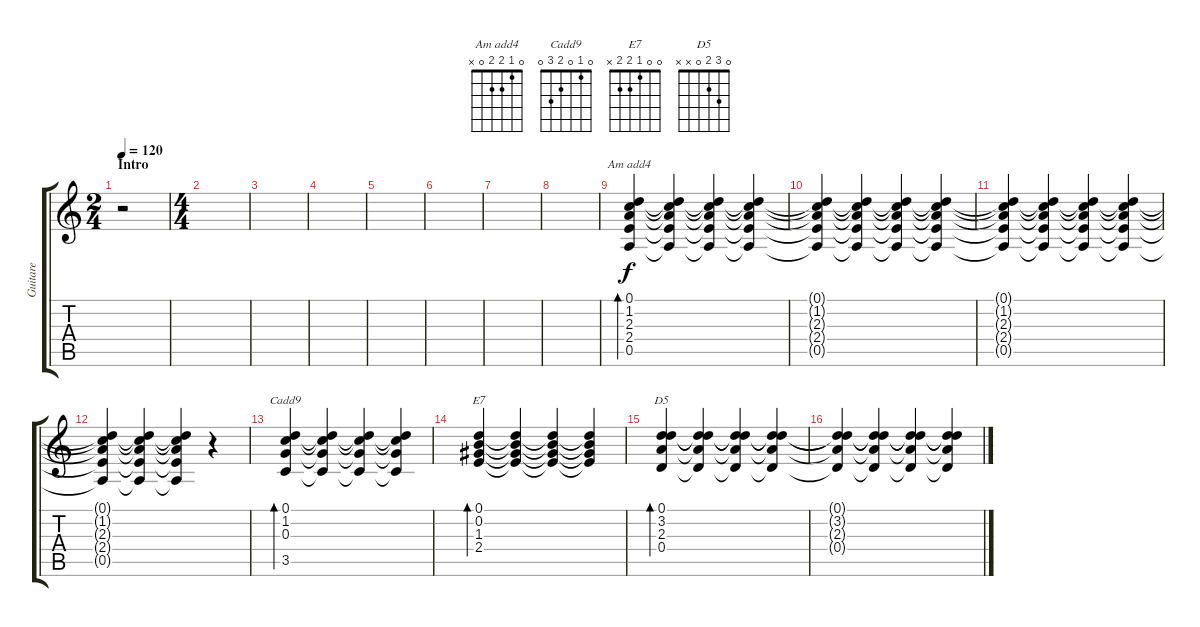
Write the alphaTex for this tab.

\track ("Guitare" "Guitare") {instrument electricguitarjazz}
\staff {score tabs}
\tuning (D4 B3 G3 D3 A2 D2) {hide}
\chord ("Am add4" 0 1 2 2 0 x)
\chord ("Cadd9" 0 1 0 2 3 0)
\chord ("E7" 0 0 1 2 2 x)
\chord ("D5" 0 3 2 0 x x)
\ts (2 4)
\section ("" "Intro")
\tempo 120
\clef g2
\ks c
r.2{dy f instrument electricguitarjazz} |
\ts (4 4)
|
|
|
|
|
|
|
(0.1 1.2 2.3 2.4 0.5).4{bd 120 ch "Am add4"} (0.1{t} 1.2{t} 2.3{t} 2.4{t} 0.5{t}).4 (0.1{t} 1.2{t} 2.3{t} 2.4{t} 0.5{t}).4 (0.1{t} 1.2{t} 2.3{t} 2.4{t} 0.5{t}).4 |
(0.1{t} 1.2{t} 2.3{t} 2.4{t} 0.5{t}).4 (0.1{t} 1.2{t} 2.3{t} 2.4{t} 0.5{t}).4 (0.1{t} 1.2{t} 2.3{t} 2.4{t} 0.5{t}).4 (0.1{t} 1.2{t} 2.3{t} 2.4{t} 0.5{t}).4 |
(0.1{t} 1.2{t} 2.3{t} 2.4{t} 0.5{t}).4 (0.1{t} 1.2{t} 2.3{t} 2.4{t} 0.5{t}).4 (0.1{t} 1.2{t} 2.3{t} 2.4{t} 0.5{t}).4 (0.1{t} 1.2{t} 2.3{t} 2.4{t} 0.5{t}).4 |
(0.1{t} 1.2{t} 2.3{t} 2.4{t} 0.5{t}).4 (0.1{t} 1.2{t} 2.3{t} 2.4{t} 0.5{t}).4 (0.1{t} 1.2{t} 2.3{t} 2.4{t} 0.5{t}).4 r.4 |
(0.1 1.2 0.3 3.5).4{bd 60 ch "Cadd9"} (0.1{t} 1.2{t} 0.3{t} 3.5{t}).4 (0.1{t} 1.2{t} 0.3{t} 3.5{t}).4 (0.1{t} 1.2{t} 0.3{t} 3.5{t}).4 |
(0.1 0.2 1.3 2.4).4{bd 60 ch "E7"} (0.1{t} 0.2{t} 1.3{t} 2.4{t}).4 (0.1{t} 0.2{t} 1.3{t} 2.4{t}).4 (0.1{t} 0.2{t} 1.3{t} 2.4{t}).4 |
(0.1 3.2 2.3 0.4).4{bd 60 ch "D5"} (0.1{t} 3.2{t} 2.3{t} 0.4{t}).4 (0.1{t} 3.2{t} 2.3{t} 0.4{t}).4 (0.1{t} 3.2{t} 2.3{t} 0.4{t}).4 |
(0.1{t} 3.2{t} 2.3{t} 0.4{t}).4 (0.1{t} 3.2{t} 2.3{t} 0.4{t}).4 (0.1{t} 3.2{t} 2.3{t} 0.4{t}).4 (0.1{t} 3.2{t} 2.3{t} 0.4{t}).4
